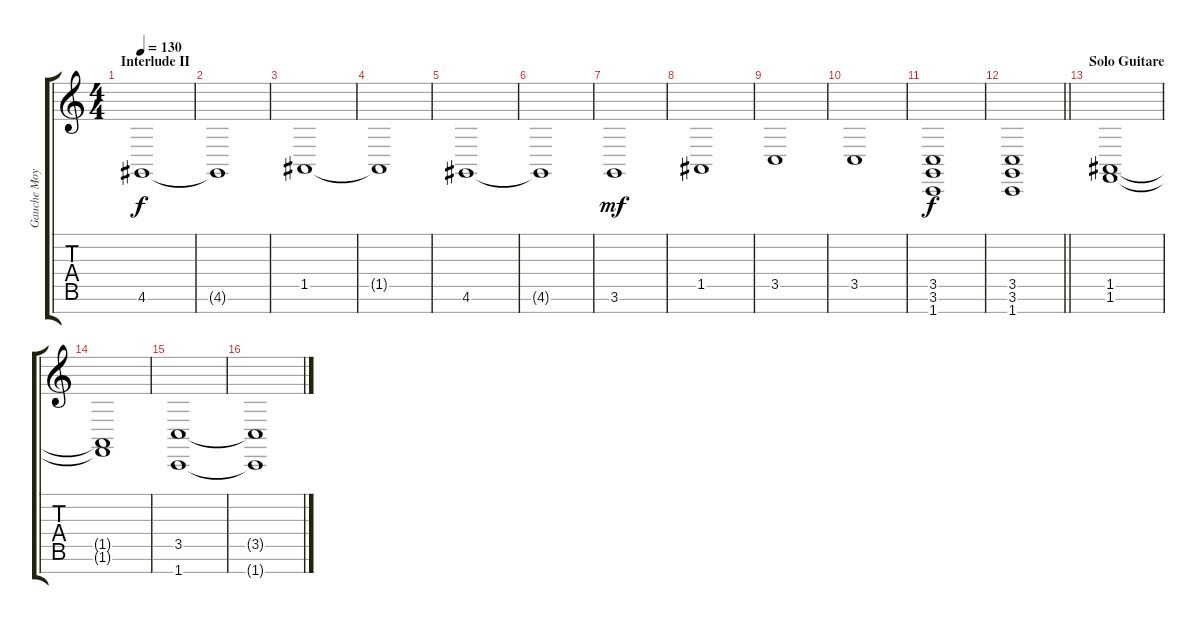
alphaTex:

\track ("Gauche Moyenne" "Gauche Moy") {instrument acousticgrandpiano}
\staff {score tabs}
\tuning (E4 B3 G3 D3 A2 E2 B1) {hide}
\ts (4 4)
\section ("" "Interlude II")
\tempo 130
\clef g2
\ks c
4.6.1{dy f} |
4.6{t}.1 |
1.5.1 |
1.5{t}.1 |
4.6.1 |
4.6{t}.1 |
3.6.1{dy mf} |
1.5.1 |
3.5.1 |
3.5.1 |
(3.5 3.6 1.7).1{dy f} |
\barLineRight lightlight
(3.5 3.6 1.7).1 |
\section ("" "Solo Guitare")
(1.5 1.6).1 |
(1.5{t} 1.6{t}).1 |
(3.5 1.7).1 |
(3.5{t} 1.7{t}).1
